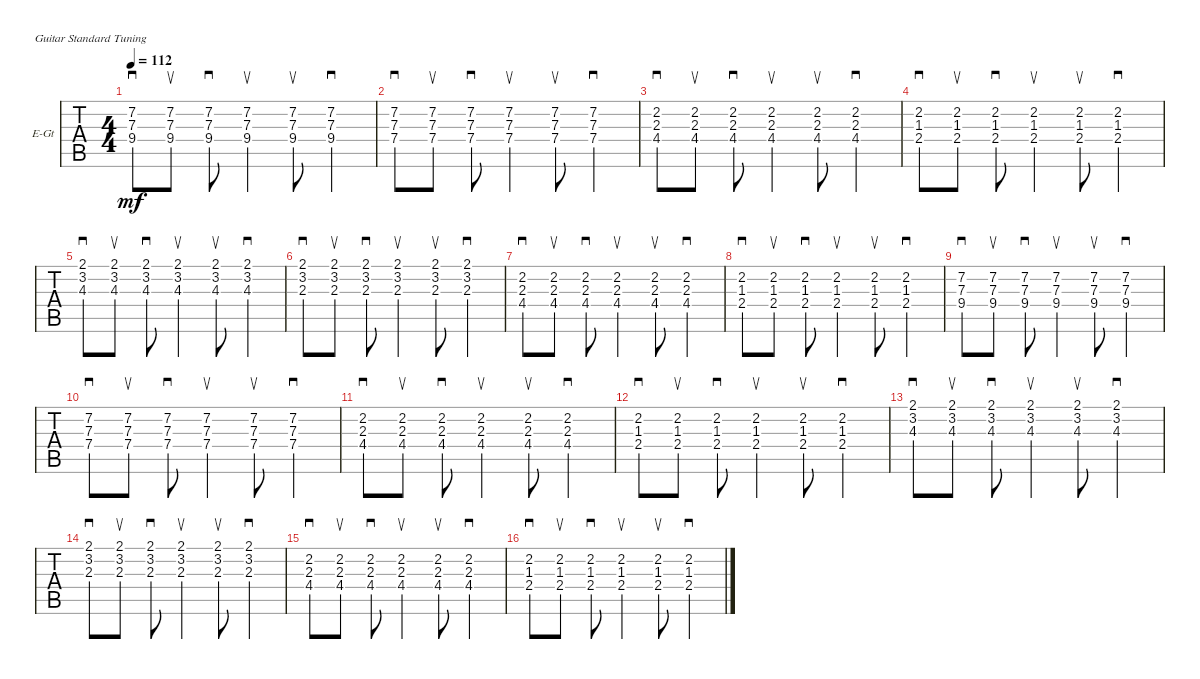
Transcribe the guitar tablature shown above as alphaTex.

\defaultSystemsLayout 4
\bracketExtendMode groupsimilarinstruments
\firstSystemTrackNameOrientation horizontal
\otherSystemsTrackNameOrientation horizontal
\track ("rythm guitar" "E-Gt") {instrument overdrivenguitar}
\staff {tabs}
\tuning (E4 B3 G3 D3 A2 E2)
\ts (4 4)
\tempo 112
\clef g2
\ks c
(9.4 7.3 7.2).8{sd dy mf} (9.4 7.3 7.2).8{su} (9.4 7.3 7.2).8{sd} (9.4 7.3 7.2).4{su} (9.4 7.3 7.2).8{su} (9.4 7.3 7.2).4{sd} |
(7.4 7.3 7.2).8{sd} (7.4 7.3 7.2).8{su} (7.4 7.3 7.2).8{sd} (7.4 7.3 7.2).4{su} (7.4 7.3 7.2).8{su} (7.4 7.3 7.2).4{sd} |
(4.4 2.3 2.2).8{sd} (4.4 2.3 2.2).8{su} (4.4 2.3 2.2).8{sd} (4.4 2.3 2.2).4{su} (4.4 2.3 2.2).8{su} (4.4 2.3 2.2).4{sd} |
(2.4 1.3 2.2).8{sd} (2.4 1.3 2.2).8{su} (2.4 1.3 2.2).8{sd} (2.4 1.3 2.2).4{su} (2.4 1.3 2.2).8{su} (2.4 1.3 2.2).4{sd} |
(4.3 3.2 2.1).8{sd} (4.3 3.2 2.1).8{su} (4.3 3.2 2.1).8{sd} (4.3 3.2 2.1).4{su} (4.3 3.2 2.1).8{su} (4.3 3.2 2.1).4{sd} |
(2.3 3.2 2.1).8{sd} (2.3 3.2 2.1).8{su} (2.3 3.2 2.1).8{sd} (2.3 3.2 2.1).4{su} (2.3 3.2 2.1).8{su} (2.3 3.2 2.1).4{sd} |
(4.4 2.3 2.2).8{sd} (4.4 2.3 2.2).8{su} (4.4 2.3 2.2).8{sd} (4.4 2.3 2.2).4{su} (4.4 2.3 2.2).8{su} (4.4 2.3 2.2).4{sd} |
(2.4 1.3 2.2).8{sd} (2.4 1.3 2.2).8{su} (2.4 1.3 2.2).8{sd} (2.4 1.3 2.2).4{su} (2.4 1.3 2.2).8{su} (2.4 1.3 2.2).4{sd} |
(9.4 7.3 7.2).8{sd} (9.4 7.3 7.2).8{su} (9.4 7.3 7.2).8{sd} (9.4 7.3 7.2).4{su} (9.4 7.3 7.2).8{su} (9.4 7.3 7.2).4{sd} |
(7.4 7.3 7.2).8{sd} (7.4 7.3 7.2).8{su} (7.4 7.3 7.2).8{sd} (7.4 7.3 7.2).4{su} (7.4 7.3 7.2).8{su} (7.4 7.3 7.2).4{sd} |
(4.4 2.3 2.2).8{sd} (4.4 2.3 2.2).8{su} (4.4 2.3 2.2).8{sd} (4.4 2.3 2.2).4{su} (4.4 2.3 2.2).8{su} (4.4 2.3 2.2).4{sd} |
(2.4 1.3 2.2).8{sd} (2.4 1.3 2.2).8{su} (2.4 1.3 2.2).8{sd} (2.4 1.3 2.2).4{su} (2.4 1.3 2.2).8{su} (2.4 1.3 2.2).4{sd} |
(4.3 3.2 2.1).8{sd} (4.3 3.2 2.1).8{su} (4.3 3.2 2.1).8{sd} (4.3 3.2 2.1).4{su} (4.3 3.2 2.1).8{su} (4.3 3.2 2.1).4{sd} |
(2.3 3.2 2.1).8{sd} (2.3 3.2 2.1).8{su} (2.3 3.2 2.1).8{sd} (2.3 3.2 2.1).4{su} (2.3 3.2 2.1).8{su} (2.3 3.2 2.1).4{sd} |
(4.4 2.3 2.2).8{sd} (4.4 2.3 2.2).8{su} (4.4 2.3 2.2).8{sd} (4.4 2.3 2.2).4{su} (4.4 2.3 2.2).8{su} (4.4 2.3 2.2).4{sd} |
(2.4 1.3 2.2).8{sd} (2.4 1.3 2.2).8{su} (2.4 1.3 2.2).8{sd} (2.4 1.3 2.2).4{su} (2.4 1.3 2.2).8{su} (2.4 1.3 2.2).4{sd}
